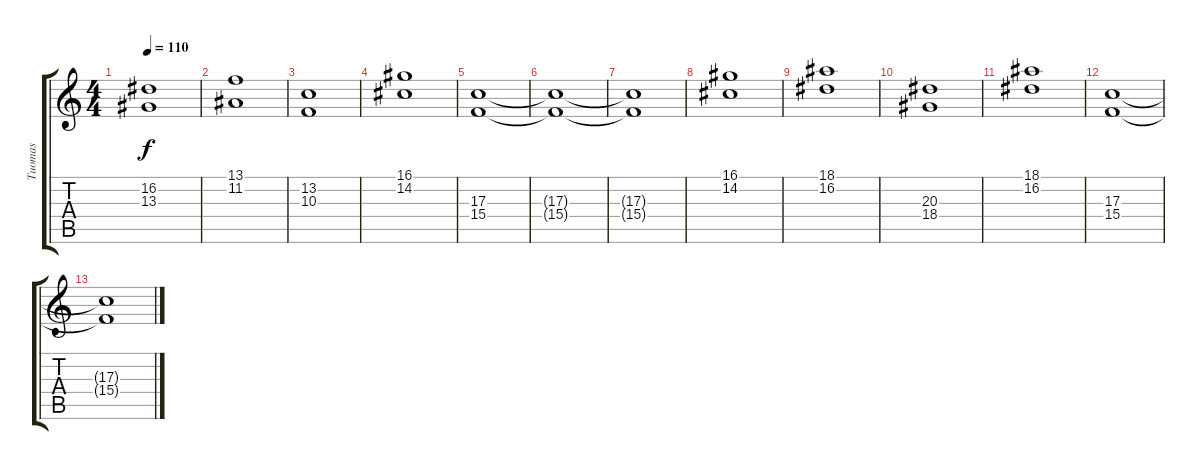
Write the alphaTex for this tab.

\track ("Tuomas" "Tuomas") {instrument pad4choir}
\staff {score tabs}
\tuning (E4 B3 G3 D3 A2 E2) {hide}
\ts (4 4)
\tempo 110
\clef g2
\ks c
(16.2 13.3).1{dy f} |
(13.1 11.2).1 |
(13.2 10.3).1 |
(16.1 14.2).1 |
(17.3 15.4).1 |
(17.3{t} 15.4{t}).1 |
(17.3{t} 15.4{t}).1 |
(16.1 14.2).1 |
(18.1 16.2).1 |
(20.3 18.4).1 |
(18.1 16.2).1 |
(17.3 15.4).1 |
(17.3{t} 15.4{t}).1
